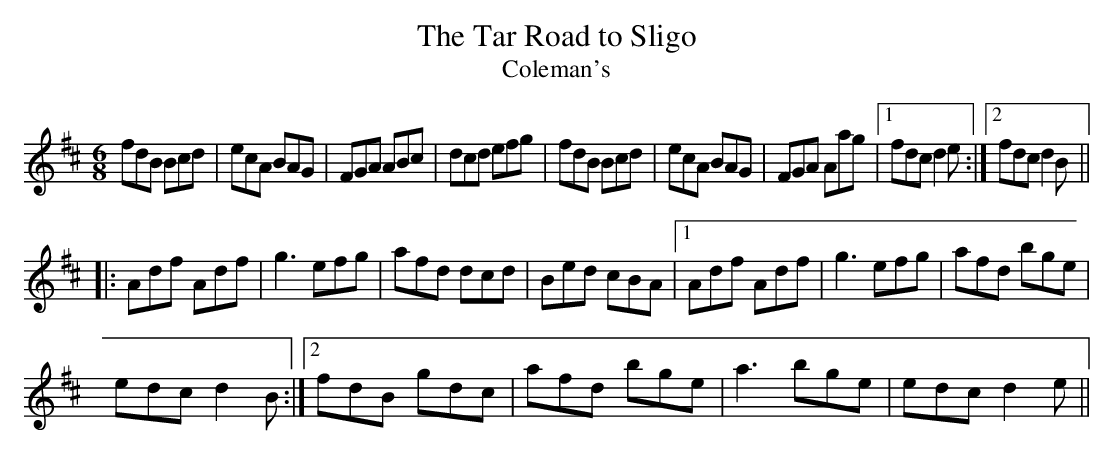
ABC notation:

X:1
T:Tar Road to Sligo, The
T:Coleman's
M:6/8
K:D
fdB Bcd|ecA BAG|FGA ABc|dcd efg|fdB Bcd|ecA BAG|FGA Aag|1 fdc d2e:|2 fdc d2B||
|:Adf Adf|g3 efg|afd dcd|Bed cBA|1 Adf Adf|g3 efg|afd bge|
edc d2B:|2 fdB gdc|afd bge|a3 bge|edc d2e||
